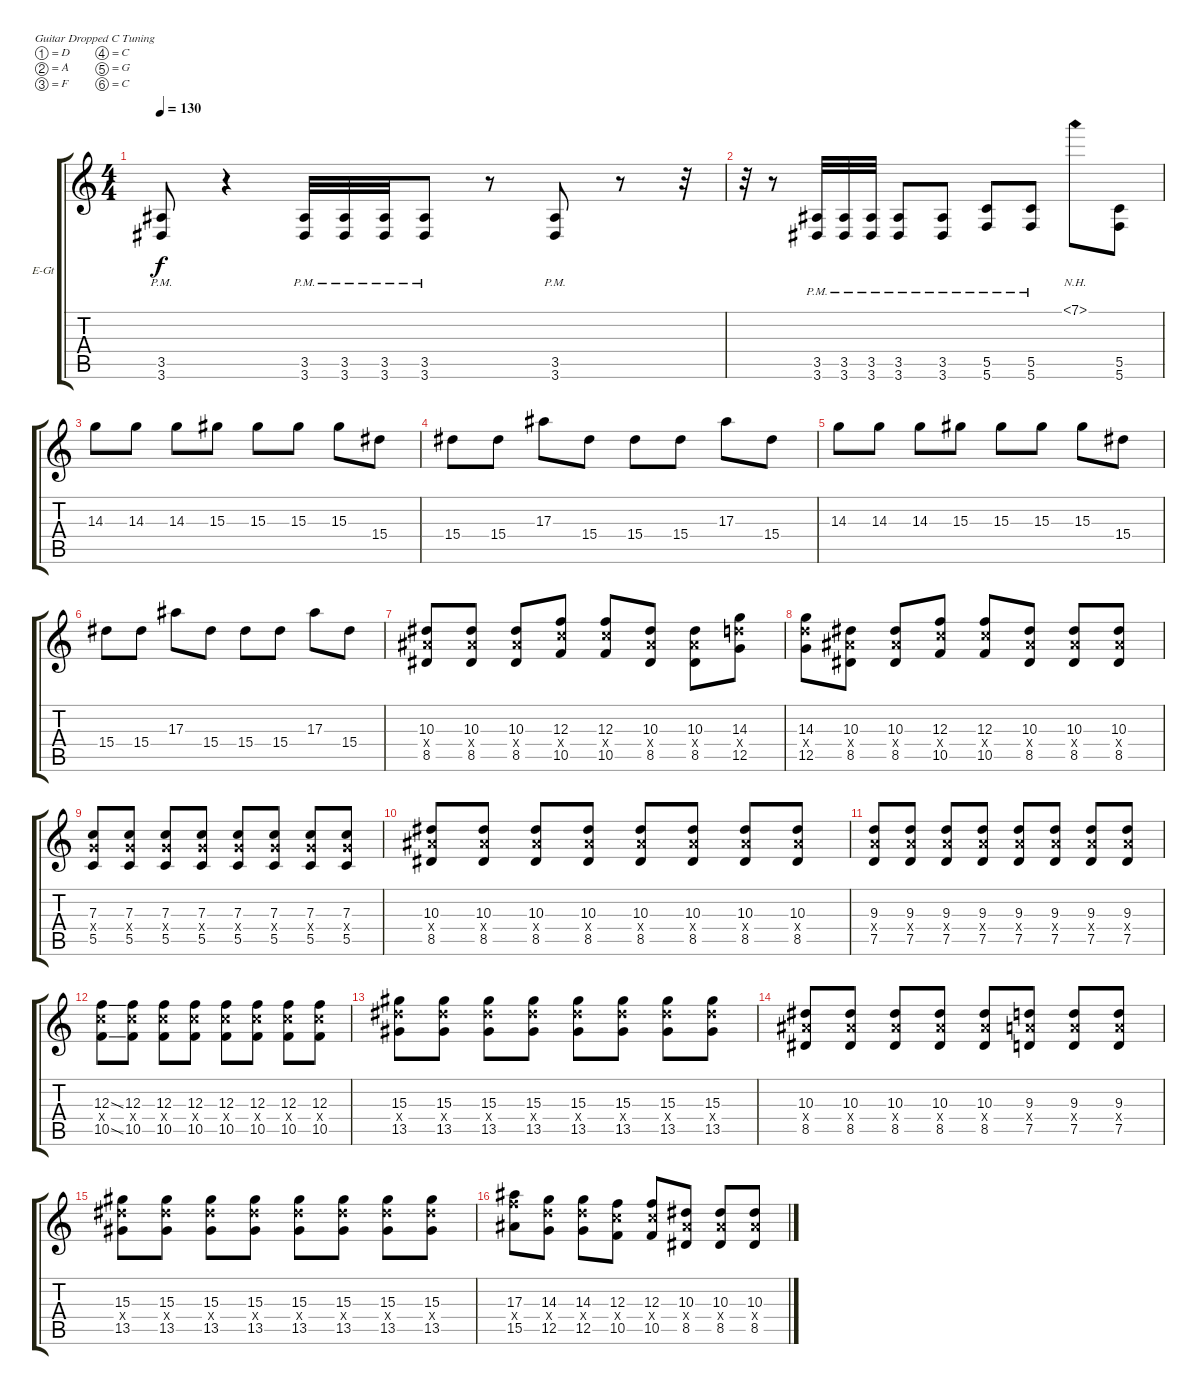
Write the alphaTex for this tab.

\bracketExtendMode groupsimilarinstruments
\firstSystemTrackNameOrientation horizontal
\otherSystemsTrackNameOrientation horizontal
\track ("Rythmn Guitar" "E-Gt") {instrument distortionguitar}
\staff {score tabs}
\tuning (D4 A3 F3 C3 G2 C2)
\ts (4 4)
\tempo 130
\clef g2
\ks c
(3.5{pm} 3.6{pm}).8{dy f} r.4 (3.5{pm} 3.6{pm}).32 (3.5{pm} 3.6{pm}).32 (3.5{pm} 3.6{pm}).32 (3.5{pm} 3.6{pm}).8 r.8 (3.5{pm} 3.6{pm}).8 r.8 r.32 |
r.32 r.8 (3.5{pm} 3.6{pm}).32 (3.5{pm} 3.6{pm}).32 (3.5{pm} 3.6{pm}).32 (3.5{pm} 3.6{pm}).8 (3.5{pm} 3.6{pm}).8 (5.5{pm} 5.6{pm}).8 (5.5{pm} 5.6{pm}).8 7.1{nh}.8 (5.5 5.6).8 |
14.3.8 14.3.8 14.3.8 15.3.8 15.3.8 15.3.8 15.3.8 15.4.8 |
15.4.8 15.4.8 17.3.8 15.4.8 15.4.8 15.4.8 17.3.8 15.4.8 |
14.3.8 14.3.8 14.3.8 15.3.8 15.3.8 15.3.8 15.3.8 15.4.8 |
15.4.8 15.4.8 17.3.8 15.4.8 15.4.8 15.4.8 17.3.8 15.4.8 |
(10.3 10.4{x} 8.5).8 (10.3 10.4{x} 8.5).8 (10.3 10.4{x} 8.5).8 (12.3 12.4{x} 10.5).8 (12.3 12.4{x} 10.5).8 (10.3 10.4{x} 8.5).8 (10.3 10.4{x} 8.5).8 (14.3 14.4{x} 12.5).8 |
(14.3 14.4{x} 12.5).8 (10.3 10.4{x} 8.5).8 (10.3 10.4{x} 8.5).8 (12.3 12.4{x} 10.5).8 (12.3 12.4{x} 10.5).8 (10.3 10.4{x} 8.5).8 (10.3 10.4{x} 8.5).8 (10.3 10.4{x} 8.5).8 |
(7.3 7.4{x} 5.5).8 (7.3 7.4{x} 5.5).8 (7.3 7.4{x} 5.5).8 (7.3 7.4{x} 5.5).8 (7.3 7.4{x} 5.5).8 (7.3 7.4{x} 5.5).8 (7.3 7.4{x} 5.5).8 (7.3 7.4{x} 5.5).8 |
(10.3 10.4{x} 8.5).8 (10.3 10.4{x} 8.5).8 (10.3 10.4{x} 8.5).8 (10.3 10.4{x} 8.5).8 (10.3 10.4{x} 8.5).8 (10.3 10.4{x} 8.5).8 (10.3 10.4{x} 8.5).8 (10.3 10.4{x} 8.5).8 |
(9.3 9.4{x} 7.5).8 (9.3 9.4{x} 7.5).8 (9.3 9.4{x} 7.5).8 (9.3 9.4{x} 7.5).8 (9.3 9.4{x} 7.5).8 (9.3 9.4{x} 7.5).8 (9.3 9.4{x} 7.5).8 (9.3 9.4{x} 7.5).8 |
(12.3{ss} 12.4{x} 10.5{ss}).8 (12.3 12.4{x} 10.5).8 (12.3 12.4{x} 10.5).8 (12.3 12.4{x} 10.5).8 (12.3 12.4{x} 10.5).8 (12.3 12.4{x} 10.5).8 (12.3 12.4{x} 10.5).8 (12.3 12.4{x} 10.5).8 |
(15.3 15.4{x} 13.5).8 (15.3 15.4{x} 13.5).8 (15.3 15.4{x} 13.5).8 (15.3 15.4{x} 13.5).8 (15.3 15.4{x} 13.5).8 (15.3 15.4{x} 13.5).8 (15.3 15.4{x} 13.5).8 (15.3 15.4{x} 13.5).8 |
(10.3 10.4{x} 8.5).8 (10.3 10.4{x} 8.5).8 (10.3 10.4{x} 8.5).8 (10.3 10.4{x} 8.5).8 (10.3 10.4{x} 8.5).8 (9.3 9.4{x} 7.5).8 (9.3 9.4{x} 7.5).8 (9.3 9.4{x} 7.5).8 |
(15.3 15.4{x} 13.5).8 (15.3 15.4{x} 13.5).8 (15.3 15.4{x} 13.5).8 (15.3 15.4{x} 13.5).8 (15.3 15.4{x} 13.5).8 (15.3 15.4{x} 13.5).8 (15.3 15.4{x} 13.5).8 (15.3 15.4{x} 13.5).8 |
(17.3 17.4{x} 15.5).8 (14.3 14.4{x} 12.5).8 (14.3 14.4{x} 12.5).8 (12.3 12.4{x} 10.5).8 (12.3 12.4{x} 10.5).8 (10.3 10.4{x} 8.5).8 (10.3 10.4{x} 8.5).8 (10.3 10.4{x} 8.5).8
